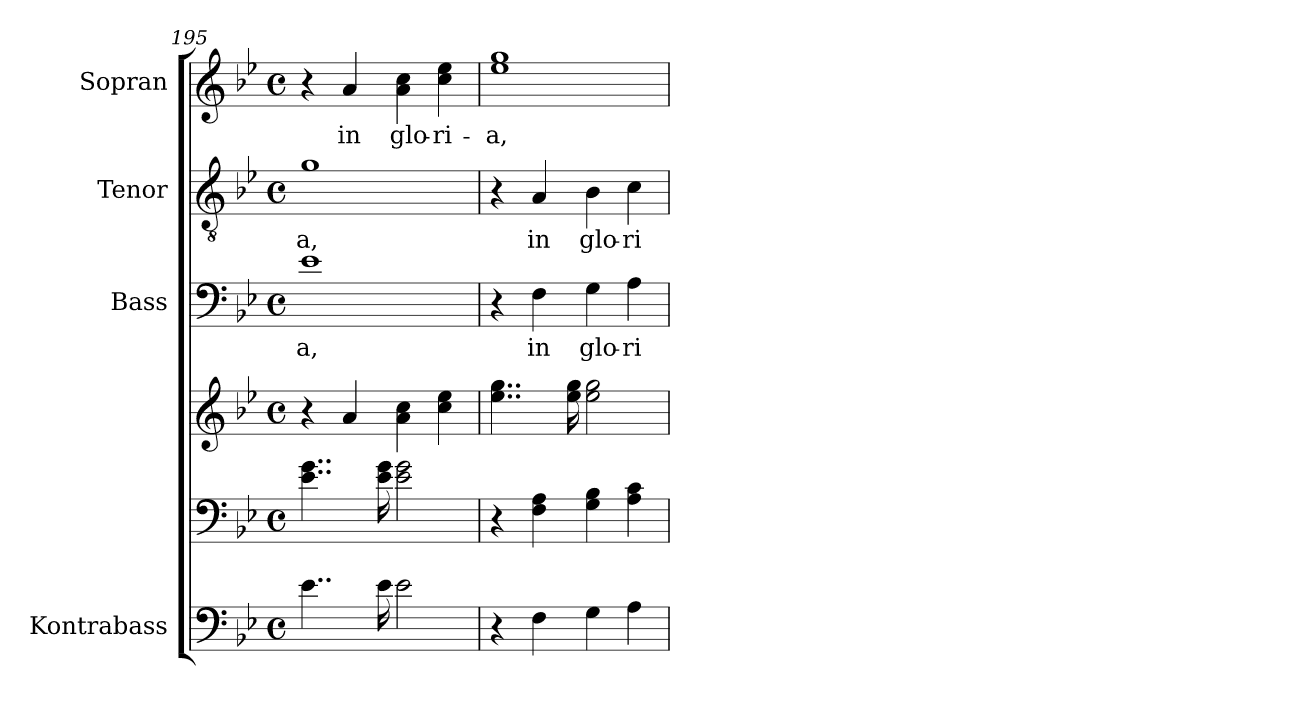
**kern	**kern	**kern	**kern	**text	**kern	**text	**kern	**text
*part5	*part4	*part4	*part3	*part3	*part2	*part2	*part1	*part1
*staff6	*staff5	*staff4	*staff3	*staff3	*staff2	*staff2	*staff1	*staff1
*I"Kontrabass	*	*	*I"Bass	*	*I"Tenor	*	*I"Sopran	*
*I'Kb.	*	*	*I'B.	*	*I'T.	*	*I'S.	*
!!LO:LB:g=z
*clefF4	*clefF4	*clefG2	*clefF4	*	*clefGv2	*	*clefG2	*
*ITrd7c12	*	*	*	*	*	*	*	*
*k[b-e-]	*k[b-e-]	*k[b-e-]	*k[b-e-]	*	*k[b-e-]	*	*k[b-e-]	*
*B-:	*B-:	*B-:	*B-:	*	*B-:	*	*B-:	*
*M4/4	*M4/4	*M4/4	*M4/4	*	*M4/4	*	*M4/4	*
*met(c)	*met(c)	*met(c)	*met(c)	*	*met(c)	*	*met(c)	*
=195	=195	=195	=195	=195	=195	=195	=195	=195
!	!	!	!	!LO:LY:b	!	!LO:LY:b	!	!
4..E-\	4..e-\ 4..g\	4r	1e-	-a,	1g	-a,	4r	.
!	!	!	!	!	!	!	!	!LO:LY:b
.	.	4a/	.	.	.	.	4a/	in
16E-\	16e-\ 16g\	.	.	.	.	.	.	.
!	!	!	!	!	!	!	!	!LO:LY:b
2E-\	2e-\ 2g\	4a\ 4cc\	.	.	.	.	4a\ 4cc\	glo-
!	!	!	!	!	!	!	!	!LO:LY:b
.	.	4cc\ 4ee-\	.	.	.	.	4cc\ 4ee-\	-ri-
=196	=196	=196	=196	=196	=196	=196	=196	=196
!	!	!	!	!	!	!	!	!LO:LY:b
4r	4r	4..ee-\ 4..gg\	4r	.	4r	.	1ee- 1gg	-a,
!	!	!	!	!LO:LY:b	!	!LO:LY:b	!	!
4FF\	4F\ 4A\	.	4F\	in	4A/	in	.	.
.	.	16ee-\ 16gg\	.	.	.	.	.	.
!	!	!	!	!LO:LY:b	!	!LO:LY:b	!	!
4GG\	4G\ 4B-\	2ee-\ 2gg\	4G\	glo-	4B-\	glo-	.	.
!	!	!	!	!LO:LY:b	!	!LO:LY:b	!	!
4AA\	4A\ 4c\	.	4A\	-ri-	4c\	-ri-	.	.
=	=	=	=	=	=	=	=	=
*-	*-	*-	*-	*-	*-	*-	*-	*-
